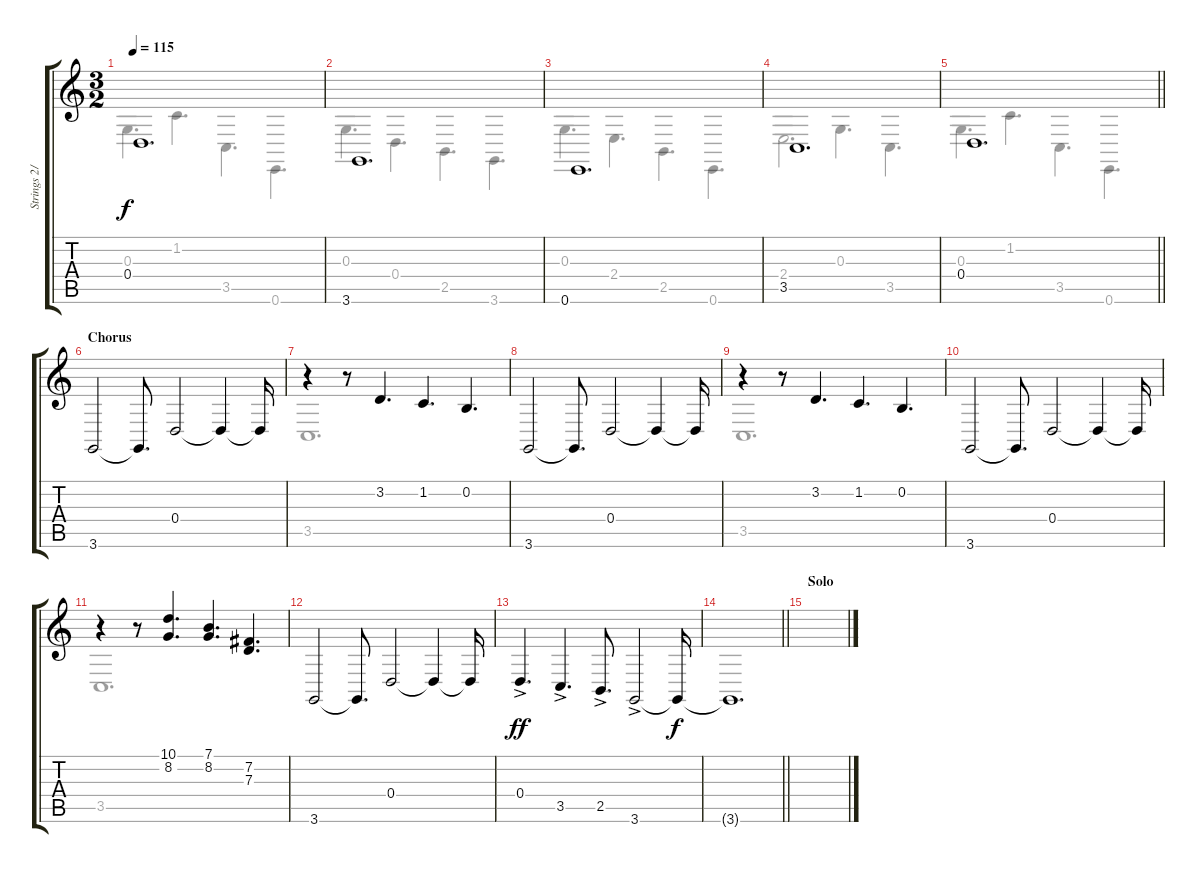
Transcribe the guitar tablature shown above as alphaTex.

\track ("Strings 2/Cello" "Strings 2/") {instrument stringensemble1}
\staff {score tabs}
\tuning (E4 B3 G3 D3 A2 E2) {hide}
\voice
\ts (3 2)
\tempo 115
\clef g2
\ks c
0.4.1{d dy f} |
3.6.1{d} |
0.6.1{d} |
3.5.1{d} |
\barLineRight lightlight
0.4.1{d} |
\section ("" "Chorus")
3.6.2 3.6{t}.8{d} 0.4.2 0.4{t}.4 0.4{t}.16 |
r.4 r.8 3.2.4{d} 1.2.4{d} 0.2.4{d} |
3.6.2 3.6{t}.8{d} 0.4.2 0.4{t}.4 0.4{t}.16 |
r.4 r.8 3.2.4{d} 1.2.4{d} 0.2.4{d} |
3.6.2 3.6{t}.8{d} 0.4.2 0.4{t}.4 0.4{t}.16 |
r.4 r.8 (10.1 8.2).4{d} (7.1 8.2).4{d} (7.2 7.3).4{d} |
3.6.2 3.6{t}.8{d} 0.4.2 0.4{t}.4 0.4{t}.16 |
0.4{ac}.4{d dy ff} 3.5{ac}.4{d} 2.5{ac}.8{d} 3.6{ac}.2 3.6{t}.16{dy f} |
\barLineRight lightlight
3.6{t}.1{d} |
\section ("" "Solo")
|
\voice
\clef g2
\ottava regular
\simile none
\ks c
0.3.4{d dy f} 1.2.4{d} 3.5.4{d} 0.6.4{d} |
0.3.4{d} 0.4.4{d} 2.5.4{d} 3.6.4{d} |
0.3.4{d} 2.4.4{d} 2.5.4{d} 0.6.4{d} |
2.4.2{d} 0.3.4{d} 3.5.4{d} |
\barLineRight lightlight
0.3.4{d} 1.2.4{d} 3.5.4{d} 0.6.4{d} |
|
3.5.1{d} |
|
3.5.1{d} |
|
3.5.1{d} |
|
|
\barLineRight lightlight
|
|
